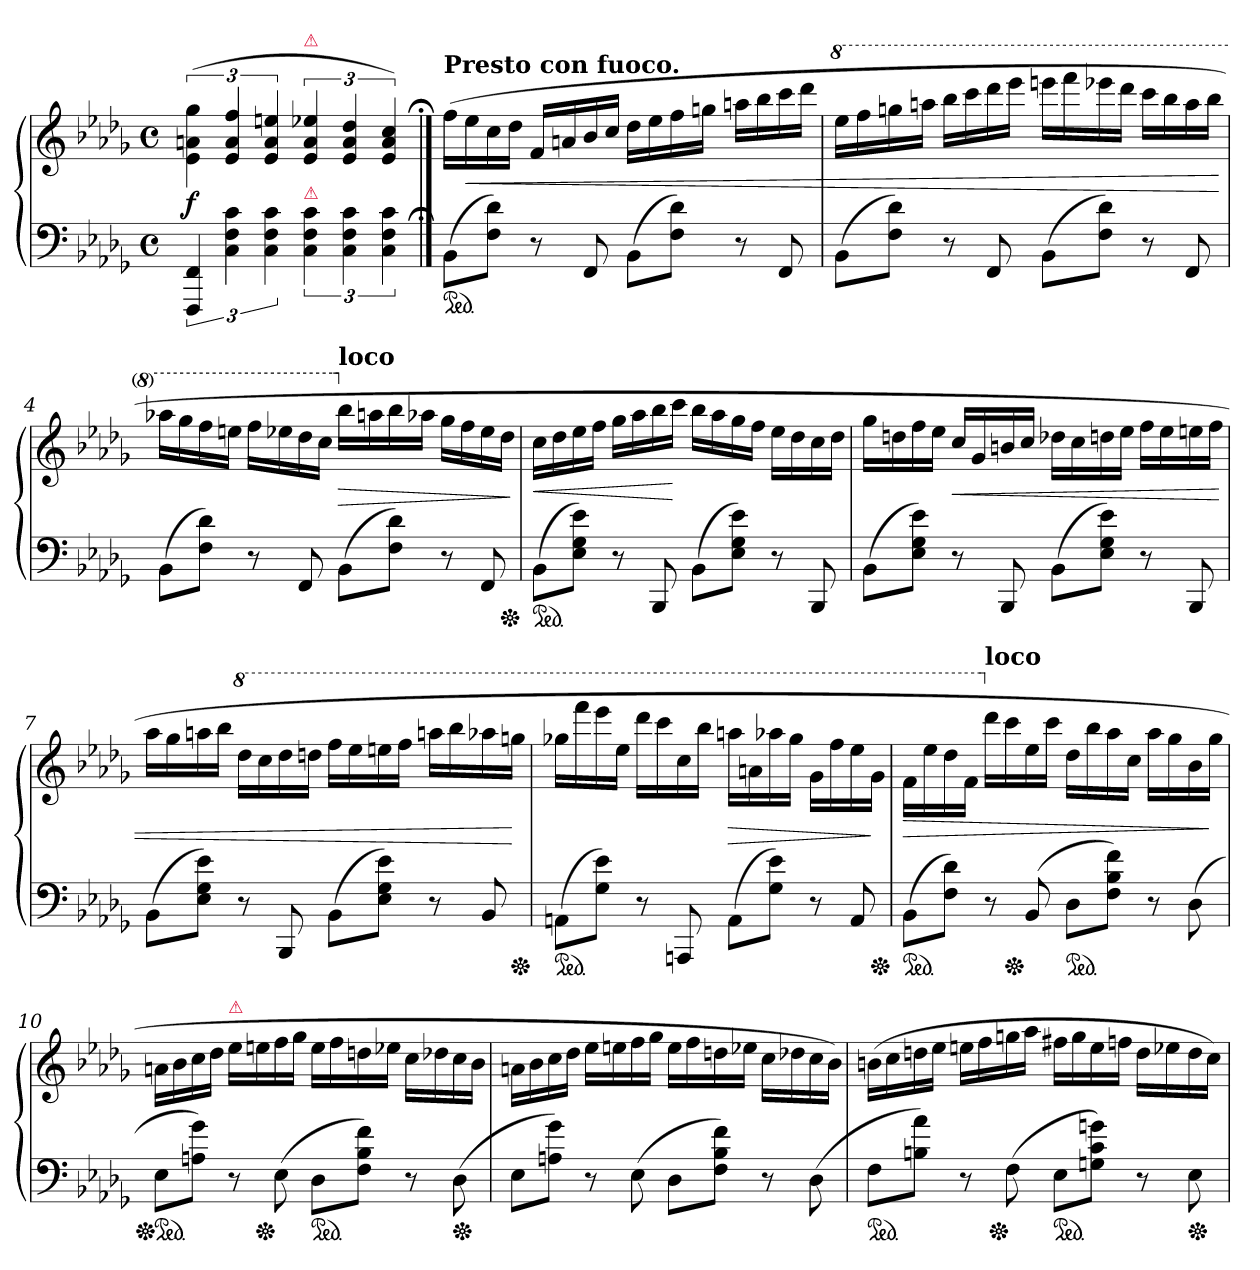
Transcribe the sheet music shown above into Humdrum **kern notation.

**kern	**kern	**dynam
*part1	*part1	*part1
*staff2	*staff1	*staff1/2
*clefF4	*clefG2	*
*k[b-e-a-d-g-]	*k[b-e-a-d-g-]	*
*b-:	*b-:	*
*M2/2	*M2/2	*
*met(c)	*met(c)	*
*MM188	*MM188	*
=1	=1	=1
6FFF 6FF	(>6e- 6an 6gg-	f
6C 6F 6c	6e- 6a 6ff	.
6C 6F 6c	6e- 6a 6een	.
!	!LO:TX:a:color=crimson:t=⚠	!
!LO:TX:a:color=crimson:t=⚠	!	!
6C 6F 6c	6e- 6a 6ee-X	.
6C 6F 6c	6e- 6a 6dd-	.
6C 6F 6c	6e- 6a 6cc)	.
==2;	==2;	==2;
!	!LO:TX:a:B:t=Presto con fuoco.	!
*ped	*	*
(>8BB-L	(>16ffLL	.
.	16ee-	<
8F 8d-J)	16cc	.
.	16dd-JJ	.
8r	16fLL	.
.	16an	.
8FF	16b-	.
.	16ccJJ	.
(>8BB-L	16dd-LL	.
.	16ee-	.
8F 8d-J)	16ff	.
.	16ggnJJ	.
8r	16aanLL	.
.	16bb-	.
8FF	16ccc	.
.	16ddd-JJ	.
=3	=3	=3
*	*8va	*
(>8BB-L	16eee-LL	.
.	16fff	.
8F 8d-J)	16gggn	.
.	16aaanJJ	.
8r	16bbb-LL	.
.	16cccc	.
8FF	16dddd-	.
.	16eeee-JJ	.
(>8BB-L	16eeeenLL	.
.	16ffff	.
8F 8d-J)	16eeee-X	.
.	16dddd-JJ	.
8r	16ccccLL	.
.	16bbb-	.
8FF	16aaa	.
.	16bbb-JJ	.
.	.	[
=4	=4	=4
(>8BB-L	16aaa-XLL	.
.	16ggg-	.
8F 8d-J)	16fff	.
.	16eeenJJ	.
8r	16fffLL	.
.	16eee-X	.
8FF	16ddd-	.
.	16cccJJ	.
*	*X8va	*
!	!LO:TX:a:B:t=loco	!
(>8BB-L	16bb-\LL	>
.	16aan	.
8F 8d-J)	16bb-	.
.	16aa-XJJ	.
8r	16gg-LL	.
.	16ff	.
8FF	16ee-	.
*Xped	*	*
.	16dd-JJ	.
.	.	]
=5	=5	=5
*ped	*	*
(>8BB-L	16ccLL	<
.	16dd-	.
8E- 8G- 8e-J)	16ee-	.
.	16ffJJ	.
8r	16gg-LL	.
.	16aa-	.
8BBB-	16bb-	.
.	16cccJJ	[
(>8BB-L	16bb-LL	.
.	16aa-	.
8E- 8G- 8e-J)	16gg-	.
.	16ffJJ	.
8r	16ee-LL	.
.	16dd-	.
8BBB-	16cc	.
.	16dd-JJ	.
=6	=6	=6
(>8BB-L	16gg-LL	.
.	16ddn	.
8E- 8G- 8e-J)	16ff	.
.	16ee-JJ	.
8r	16ccLL	<
.	16g-	.
8BBB-	16bn	.
.	16ccJJ	.
(>8BB-L	16dd-XLL	.
.	16cc	.
8E- 8G- 8e-J)	16ddn	.
.	16ee-JJ	.
8r	16ffLL	.
.	16ee-	.
8BBB-	16een	.
.	16ffJJ	.
=7	=7	=7
(>8BB-L	16aa-LL	.
.	16gg-	.
8E- 8G- 8e-J)	16aan	.
.	16bb-JJ	.
*	*8va	*
8r	16ddd-LL	.
.	16ccc	.
8BBB-	16ddd-	.
.	16dddnJJ	.
(>8BB-L	16fffLL	.
.	16eee-	.
8E- 8G- 8e-J)	16eeen	.
.	16fffJJ	.
8r	16aaanLL	.
.	16bbb-	.
8BB-	16aaa-X	.
*Xped	*	*
.	16gggnJJ	[
=8	=8	=8
*ped	*	*
(>8AAnL	16ggg-XLL	.
.	16ffff	.
8G- 8e-J)	16eeee-	.
.	16eee-JJ	.
8r	16dddd-LL	.
.	16cccc	.
8AAAn	16ccc	.
.	16bbb-JJ	.
(>8AAL	16aaanLL	>
.	16aan	.
8G- 8e-J)	16aaa-X	.
.	16ggg-JJ	.
8r	16gg-LL	.
.	16fff	.
8AA	16eee-	.
*Xped	*	*
.	16gg-JJ	]
=9	=9	=9
*ped	*	*
(>8BB-L	16ff\LL	>
.	16eee-	.
8F 8d-J)	16ddd-	.
.	16ffJJ	.
*	*X8va	*
!	!LO:TX:a:B:t=loco	!
8r	16ddd-LL	.
*Xped	*	*
.	16ccc	.
(>8BB-	16ee-	.
.	16cccJJ	.
*ped	*	*
8D-L	16dd-LL	.
.	16bb-	.
8F 8B- 8fJ)	16aa-	.
.	16ccJJ	.
8r	16aa-LL	.
.	16gg-	.
(>8D-	16b-	.
.	16gg-JJ	]
=10	=10	=10
*Xped	*	*
*ped	*	*
8E-L	16anLL	.
.	16b-	.
8An 8g-J)	16cc	.
.	16dd-JJ	.
!	!LO:TX:a:Bi:color=crimson:t=⚠	!
8r	16ee-LL	.
*Xped	*	*
.	16een	.
(>8E-	16ff	.
.	16gg-JJ	.
*ped	*	*
8D-L	16eeLL	.
.	16ff	.
8F 8B- 8fJ)	16ddn	.
.	16ee-XJJ	.
8r	16ccLL	.
.	16dd-X	.
*Xped	*	*
(>8D-	16cc	.
.	16b-JJ	.
=11	=11	=11
8E-L	16anLL	.
.	16b-	.
8An 8g-J)	16cc	.
.	16dd-JJ	.
8r	16ee-LL	.
.	16een	.
(>8E-	16ff	.
.	16gg-JJ	.
8D-L	16eeLL	.
.	16ff	.
8F 8B- 8fJ)	16ddn	.
.	16ee-XJJ	.
8r	16ccLL	.
.	16dd-X	.
(>8D-	16cc	.
.	16b-JJ)	.
=12	=12	=12
*ped	*	*
*	*^	*
8FL	(>16bnLL	4ryy	.
.	16cc	.	.
8Bn 8a-J)	16ddn	.	.
.	16ee-JJ	.	.
8r	16eenLL	16.ryy	.
.	16ff	.	.
*Xped	*	*	*
.	.	2ryy	.
(>8F	16ggn	.	.
.	16aa-JJ	.	.
*ped	*	*	*
8E-L	16ff#XLL	.	.
.	16gg	.	.
8Gn 8c 8gnJ)	16ee	.	.
.	16ffnJJ	.	.
8r	16ddLL	.	.
.	16ee-X	.	.
.	.	8ryy	.
*Xped	*	*	*
8E-	16dd	.	.
.	16ccJJ)	.	.
.	.	32ryy	.
*	*v	*v	*
=	=	=
*-	*-	*-
